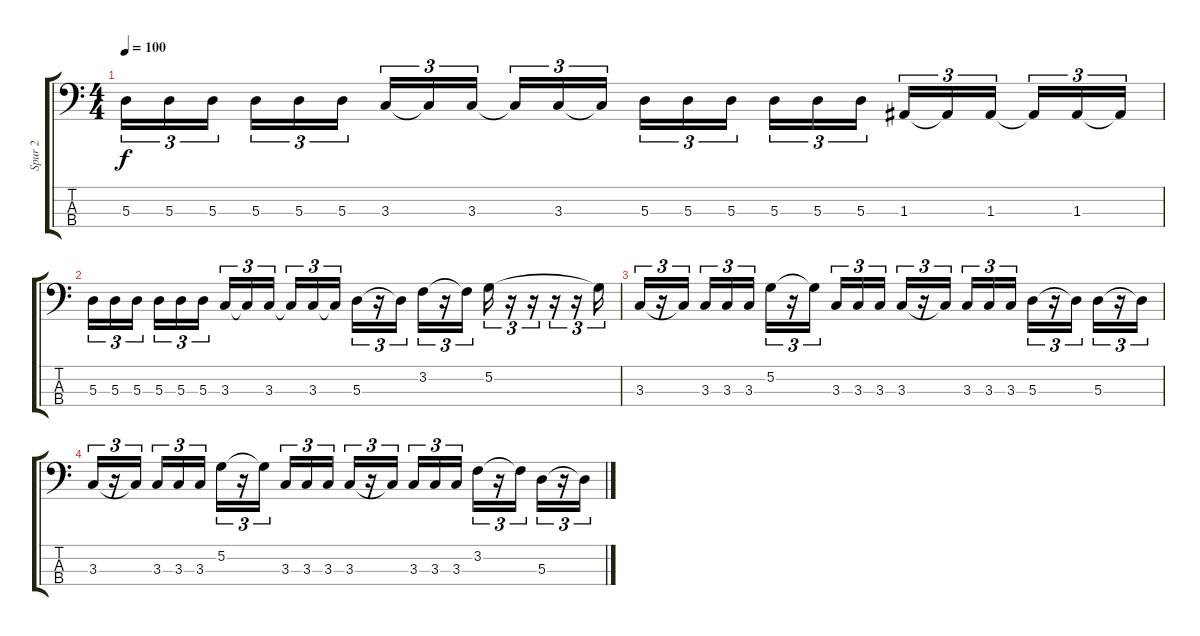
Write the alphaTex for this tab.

\track ("Spur 2" "Spur 2") {instrument electricbassfinger}
\staff {score tabs}
\tuning (G2 D2 A1 E1) {hide}
\ts (4 4)
\tempo 100
\clef f4
\ks c
5.3.16{tu (3 2) dy f} 5.3.16{tu (3 2)} 5.3.16{tu (3 2) beam splitsecondary} 5.3.16{tu (3 2)} 5.3.16{tu (3 2)} 5.3.16{tu (3 2)} 3.3.16{tu (3 2)} 3.3{t}.16{tu (3 2)} 3.3.16{tu (3 2) beam splitsecondary} 3.3{t}.16{tu (3 2)} 3.3.16{tu (3 2)} 3.3{t}.16{tu (3 2)} 5.3.16{tu (3 2)} 5.3.16{tu (3 2)} 5.3.16{tu (3 2) beam splitsecondary} 5.3.16{tu (3 2)} 5.3.16{tu (3 2)} 5.3.16{tu (3 2)} 1.3.16{tu (3 2)} 1.3{t}.16{tu (3 2)} 1.3.16{tu (3 2) beam splitsecondary} 1.3{t}.16{tu (3 2)} 1.3.16{tu (3 2)} 1.3{t}.16{tu (3 2)} |
5.3.16{tu (3 2)} 5.3.16{tu (3 2)} 5.3.16{tu (3 2) beam splitsecondary} 5.3.16{tu (3 2)} 5.3.16{tu (3 2)} 5.3.16{tu (3 2)} 3.3.16{tu (3 2)} 3.3{t}.16{tu (3 2)} 3.3.16{tu (3 2) beam splitsecondary} 3.3{t}.16{tu (3 2)} 3.3.16{tu (3 2)} 3.3{t}.16{tu (3 2)} 5.3.16{tu (3 2)} r.16{tu (3 2)} 5.3{t}.16{tu (3 2)} 3.2.16{tu (3 2)} r.16{tu (3 2)} 3.2{t}.16{tu (3 2)} 5.2.16{tu (3 2)} r.16{tu (3 2)} r.16{tu (3 2)} r.16{tu (3 2)} r.16{tu (3 2)} 5.2{t}.16{tu (3 2)} |
3.3.16{tu (3 2)} r.16{tu (3 2)} 3.3{t}.16{tu (3 2) beam splitsecondary} 3.3.16{tu (3 2)} 3.3.16{tu (3 2)} 3.3.16{tu (3 2)} 5.2.16{tu (3 2)} r.16{tu (3 2)} 5.2{t}.16{tu (3 2) beam splitsecondary} 3.3.16{tu (3 2)} 3.3.16{tu (3 2)} 3.3.16{tu (3 2)} 3.3.16{tu (3 2)} r.16{tu (3 2)} 3.3{t}.16{tu (3 2) beam splitsecondary} 3.3.16{tu (3 2)} 3.3.16{tu (3 2)} 3.3.16{tu (3 2)} 5.3.16{tu (3 2)} r.16{tu (3 2)} 5.3{t}.16{tu (3 2)} 5.3.16{tu (3 2)} r.16{tu (3 2)} 5.3{t}.16{tu (3 2)} |
3.3.16{tu (3 2)} r.16{tu (3 2)} 3.3{t}.16{tu (3 2) beam splitsecondary} 3.3.16{tu (3 2)} 3.3.16{tu (3 2)} 3.3.16{tu (3 2)} 5.2.16{tu (3 2)} r.16{tu (3 2)} 5.2{t}.16{tu (3 2) beam splitsecondary} 3.3.16{tu (3 2)} 3.3.16{tu (3 2)} 3.3.16{tu (3 2)} 3.3.16{tu (3 2)} r.16{tu (3 2)} 3.3{t}.16{tu (3 2) beam splitsecondary} 3.3.16{tu (3 2)} 3.3.16{tu (3 2)} 3.3.16{tu (3 2)} 3.2.16{tu (3 2)} r.16{tu (3 2)} 3.2{t}.16{tu (3 2)} 5.3.16{tu (3 2)} r.16{tu (3 2)} 5.3{t}.16{tu (3 2)}
